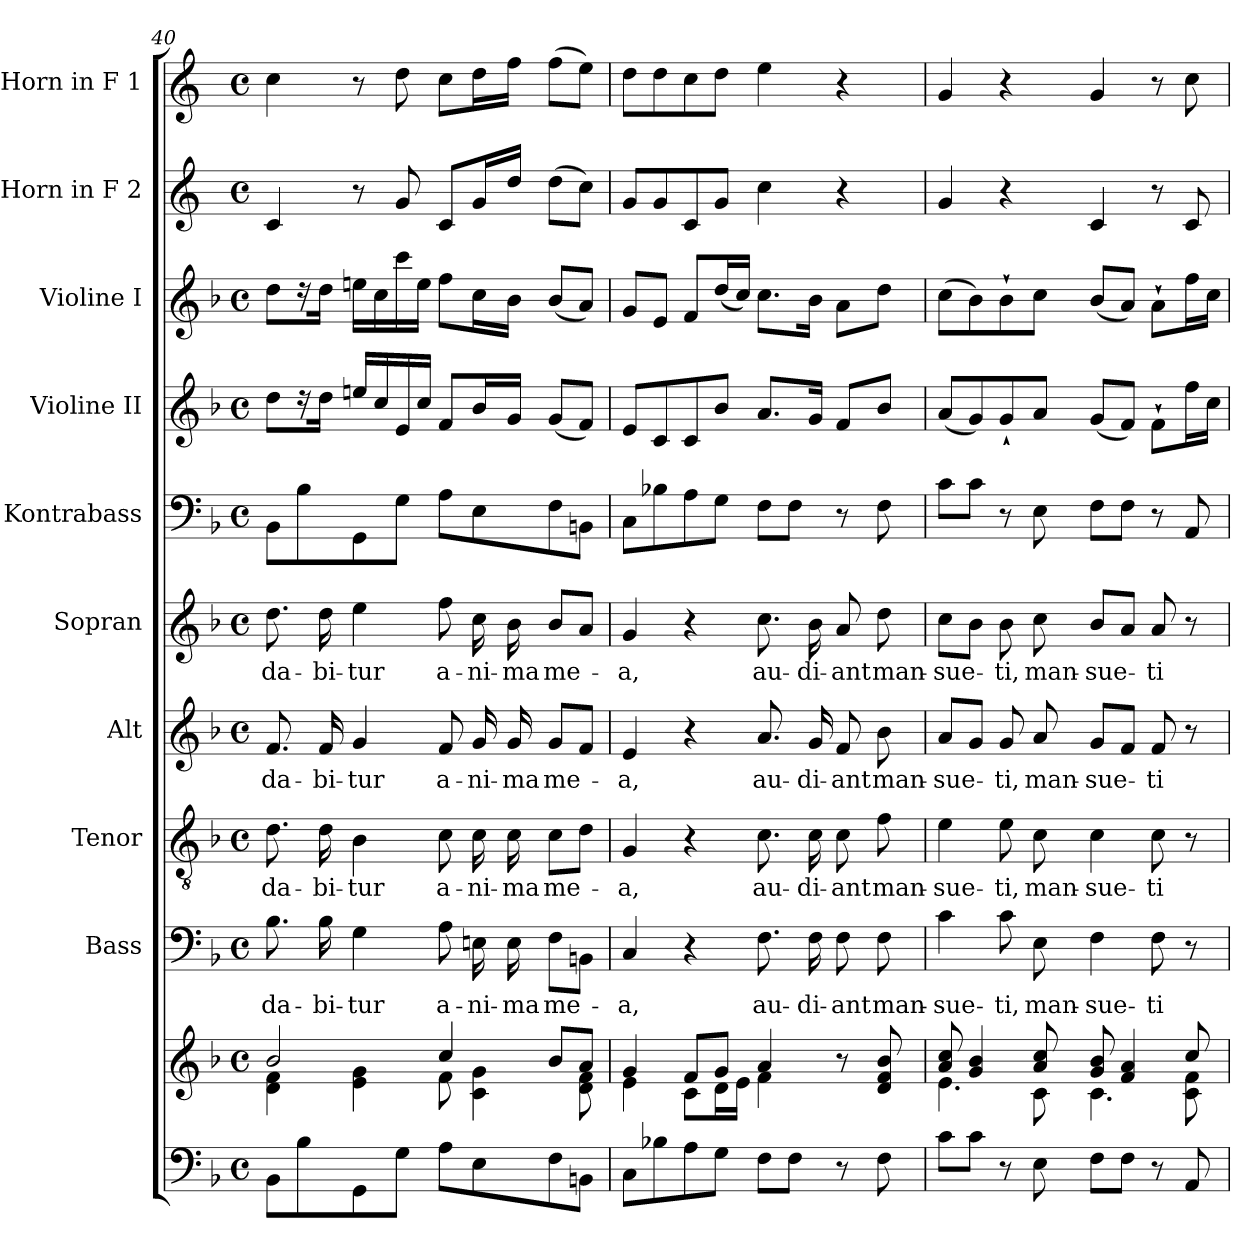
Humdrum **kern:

**kern	**kern	**kern	**text	**kern	**text	**kern	**text	**kern	**text	**kern	**kern	**kern	**kern	**kern
*part10	*part10	*part9	*part9	*part8	*part8	*part7	*part7	*part6	*part6	*part5	*part4	*part3	*part2	*part1
*staff11	*staff10	*staff9	*staff9	*staff8	*staff8	*staff7	*staff7	*staff6	*staff6	*staff5	*staff4	*staff3	*staff2	*staff1
*	*	*I"Bass	*	*I"Tenor	*	*I"Alt	*	*I"Sopran	*	*I"Kontrabass	*I"Violine II	*I"Violine I	*I"Horn in F 2	*I"Horn in F 1
*	*	*I'B.	*	*I'T.	*	*I'A.	*	*I'S.	*	*I'Kb.	*I'Vl. II	*I'Vl. I	*	*
!!LO:PB:g=z
*clefF4	*clefG2	*clefF4	*	*clefGv2	*	*clefG2	*	*clefG2	*	*clefF4	*clefG2	*clefG2	*clefG2	*clefG2
*	*	*	*	*	*	*	*	*	*	*ITrd7c12	*	*	*ITrd4c7	*ITrd4c7
*k[b-]	*k[b-]	*k[b-]	*	*k[b-]	*	*k[b-]	*	*k[b-]	*	*k[b-]	*k[b-]	*k[b-]	*k[b-]	*k[b-]
*F:	*F:	*F:	*	*F:	*	*F:	*	*F:	*	*F:	*F:	*F:	*F:	*F:
*M4/4	*M4/4	*M4/4	*	*M4/4	*	*M4/4	*	*M4/4	*	*M4/4	*M4/4	*M4/4	*M4/4	*M4/4
*met(c)	*met(c)	*met(c)	*	*met(c)	*	*met(c)	*	*met(c)	*	*met(c)	*met(c)	*met(c)	*met(c)	*met(c)
=40	=40	=40	=40	=40	=40	=40	=40	=40	=40	=40	=40	=40	=40	=40
*	*^	*	*	*	*	*	*	*	*	*	*	*	*	*
!	!	!	!	!LO:LY:b	!	!LO:LY:b	!	!LO:LY:b	!	!LO:LY:b	!	!	!	!	!
8BB-\L	2b-/	4d\ 4f\	8.B-\	-da-	8.d\	-da-	8.f/	-da-	8.dd\	-da-	8BBB-\L	8dd\L	8dd\L	4F/	4f\
8B-\	.	.	.	.	.	.	.	.	.	.	8BB-\	16r	16r	.	.
!	!	!	!	!LO:LY:b	!	!LO:LY:b	!	!LO:LY:b	!	!LO:LY:b	!	!	!	!	!
.	.	.	16B-\	-bi-	16d\	-bi-	16f/	-bi-	16dd\	-bi-	.	16dd\Jk	16dd\Jk	.	.
!	!	!	!	!LO:LY:b	!	!LO:LY:b	!	!LO:LY:b	!	!LO:LY:b	!	!	!	!	!
8GG\	.	4e\ 4g\	4G\	-tur	4B-\	-tur	4g/	-tur	4ee\	-tur	8GGG\	16een/LL	16een\LL	8r	8r
.	.	.	.	.	.	.	.	.	.	.	.	16cc/	16cc\	.	.
8G\J	.	.	.	.	.	.	.	.	.	.	8GG\J	16e/	16ccc\	8c/	8g\
.	.	.	.	.	.	.	.	.	.	.	.	16cc/JJ	16ee\JJ	.	.
!	!	!	!	!LO:LY:b	!	!LO:LY:b	!	!LO:LY:b	!	!LO:LY:b	!	!	!	!	!
8A\L	4cc/	8f\	8A\	a-	8c\	a-	8f/	a-	8ff\	a-	8AA\L	8f/L	8ff\L	8F/L	8f\L
!	!	!	!	!LO:LY:b	!	!LO:LY:b	!	!LO:LY:b	!	!LO:LY:b	!	!	!	!	!
8E\	.	4c\ 4g\	16En\	-ni-	16c\	-ni-	16g/	-ni-	16cc\	-ni-	8EE\	16b-/L	16cc\L	16c/L	16g\L
!	!	!	!	!LO:LY:b	!	!LO:LY:b	!	!LO:LY:b	!	!LO:LY:b	!	!	!	!	!
.	.	.	16E\	-ma	16c\	-ma	16g/	-ma	16b-\	-ma	.	16g/JJ	16b-\JJ	16g/JJ	16b-\JJ
!	!	!	!	!LO:LY:b	!	!LO:LY:b	!	!LO:LY:b	!	!LO:LY:b	!	!	!	!	!
8F\	8b-/L	.	8F\L	me-	8c\L	me-	8g/L	me-	8b-/L	me-	8FF\	(<8g/L	(<8b-/L	(>8g\L	(>8b-\L
8BBn\J	8a/J	8d\ 8f\	8BBn\J	.	8d\J	.	8f/J	.	8a/J	.	8BBBn\J	8f/J)	8a/J)	8f\J)	8a\J)
=41	=41	=41	=41	=41	=41	=41	=41	=41	=41	=41	=41	=41	=41	=41	=41
!	!	!	!	!LO:LY:b	!	!LO:LY:b	!	!LO:LY:b	!	!LO:LY:b	!	!	!	!	!
8C\L	4g/	4e\	4C/	-a,	4G/	-a,	4e/	-a,	4g/	-a,	8CC\L	8e/L	8g/L	8c/L	8g\L
8B-X\	.	.	.	.	.	.	.	.	.	.	8BB-X\	8c/	8e/J	8c/	8g\
8A\	8f/L	8c\L	4r	.	4r	.	4r	.	4r	.	8AA\	8c/	8f/L	8F/	8f\
8G\J	8g/J	16d\L	.	.	.	.	.	.	.	.	8GG\J	8b-/J	(<16dd/L	8c/J	8g\J
.	.	16e\JJ	.	.	.	.	.	.	.	.	.	.	16cc/JJ)	.	.
!	!	!	!	!LO:LY:b	!	!LO:LY:b	!	!LO:LY:b	!	!LO:LY:b	!	!	!	!	!
8F\L	4a/	4f\	8.F\	au-	8.c\	au-	8.a/	au-	8.cc\	au-	8FF\L	8.a/L	8.cc\L	4f\	4a\
8F\J	.	.	.	.	.	.	.	.	.	.	8FF\J	.	.	.	.
!	!	!	!	!LO:LY:b	!	!LO:LY:b	!	!LO:LY:b	!	!LO:LY:b	!	!	!	!	!
.	.	.	16F\	-di-	16c\	-di-	16g/	-di-	16b-\	-di-	.	16g/Jk	16b-\Jk	.	.
!	!	!	!	!LO:LY:b	!	!LO:LY:b	!	!LO:LY:b	!	!LO:LY:b	!	!	!	!	!
8r	8r	4ryy	8F\	-ant	8c\	-ant	8f/	-ant	8a/	-ant	8r	8f/L	8a\L	4r	4r
!	!	!	!	!LO:LY:b	!	!LO:LY:b	!	!LO:LY:b	!	!LO:LY:b	!	!	!	!	!
8F\	8d/ 8f/ 8b-/	.	8F\	man-	8f\	man-	8b-\	man-	8dd\	man-	8FF\	8b-/J	8dd\J	.	.
=42	=42	=42	=42	=42	=42	=42	=42	=42	=42	=42	=42	=42	=42	=42	=42
!	!	!	!	!LO:LY:b	!	!LO:LY:b	!	!LO:LY:b	!	!LO:LY:b	!	!	!	!	!
8c\L	8a/ 8cc/	4.e\	4c\	-sue-	4e\	-sue-	8a/L	-sue-	8cc\L	-sue-	8C\L	(<8a/L	(>8cc\L	4c/	4c/
8c\J	4g/ 4b-/	.	.	.	.	.	8g/J	.	8b-\J	.	8C\J	8g/)	8b-\)	.	.
!	!	!	!	!LO:LY:b	!	!LO:LY:b	!	!LO:LY:b	!	!LO:LY:b	!	!	!	!	!
8r	.	.	8c\	-ti,	8e\	-ti,	8g/	-ti,	8b-\	-ti,	8r	8g`</	8b-`>\	4r	4r
!	!	!	!	!LO:LY:b	!	!LO:LY:b	!	!LO:LY:b	!	!LO:LY:b	!	!	!	!	!
8E\	8a/ 8cc/	8c\	8E\	man-	8c\	man-	8a/	man-	8cc\	man-	8EE\	8a/J	8cc\J	.	.
!	!	!	!	!LO:LY:b	!	!LO:LY:b	!	!LO:LY:b	!	!LO:LY:b	!	!	!	!	!
8F\L	8g/ 8b-/	4.c\	4F\	-sue-	4c\	-sue-	8g/L	-sue-	8b-/L	-sue-	8FF\L	(<8g/L	(<8b-/L	4F/	4c/
8F\J	4f/ 4a/	.	.	.	.	.	8f/J	.	8a/J	.	8FF\J	8f/J)	8a/J)	.	.
!	!	!	!	!LO:LY:b	!	!LO:LY:b	!	!LO:LY:b	!	!LO:LY:b	!	!	!	!	!
8r	.	.	8F\	-ti	8c\	-ti	8f/	-ti	8a/	-ti	8r	8f`>\L	8a`>\L	8r	8r
8AA/	8cc/	8c\ 8f\	8r	.	8r	.	8r	.	8r	.	8AAA/	16ff\L	16ff\L	8F/	8f\
.	.	.	.	.	.	.	.	.	.	.	.	16cc\JJ	16cc\JJ	.	.
*	*v	*v	*	*	*	*	*	*	*	*	*	*	*	*	*
=	=	=	=	=	=	=	=	=	=	=	=	=	=	=
*-	*-	*-	*-	*-	*-	*-	*-	*-	*-	*-	*-	*-	*-	*-
